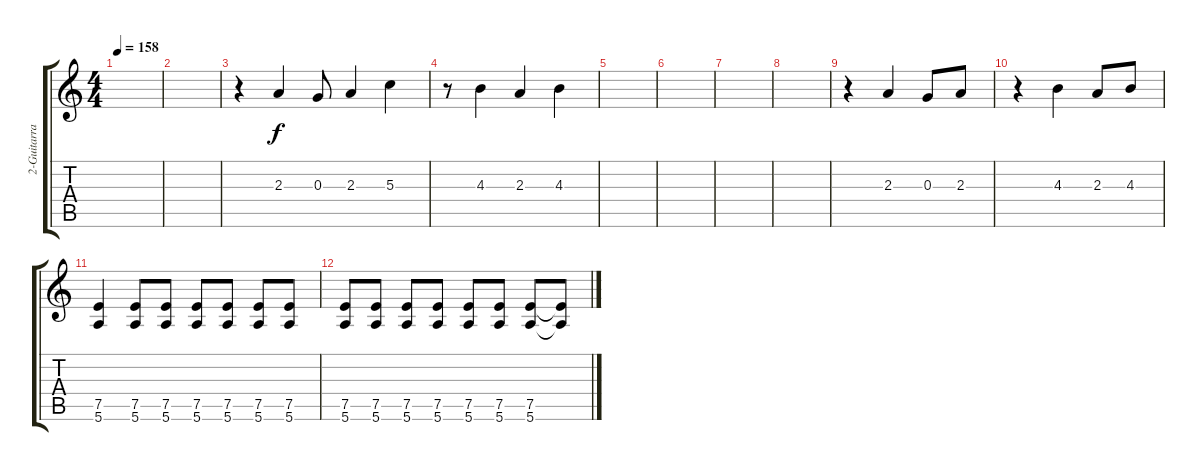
\track ("2-Guitarra" "2-Guitarra") {instrument overdrivenguitar}
\staff {score tabs}
\tuning (E4 B3 G3 D3 A2 E2) {hide}
\ts (4 4)
\tempo 158
\clef g2
\ks c
|
|
r.4 2.3.4 0.3.8 2.3.4 5.3.4 |
r.8 4.3.4 2.3.4 4.3.4 |
|
|
|
|
r.4 2.3.4 0.3.8 2.3.8 |
r.4 4.3.4 2.3.8 4.3.8 |
(7.5 5.6).4 (7.5 5.6).8 (7.5 5.6).8 (7.5 5.6).8 (7.5 5.6).8 (7.5 5.6).8 (7.5 5.6).8 |
(7.5 5.6).8 (7.5 5.6).8 (7.5 5.6).8 (7.5 5.6).8 (7.5 5.6).8 (7.5 5.6).8 (7.5 5.6).8 (7.5{t} 5.6{t}).8
